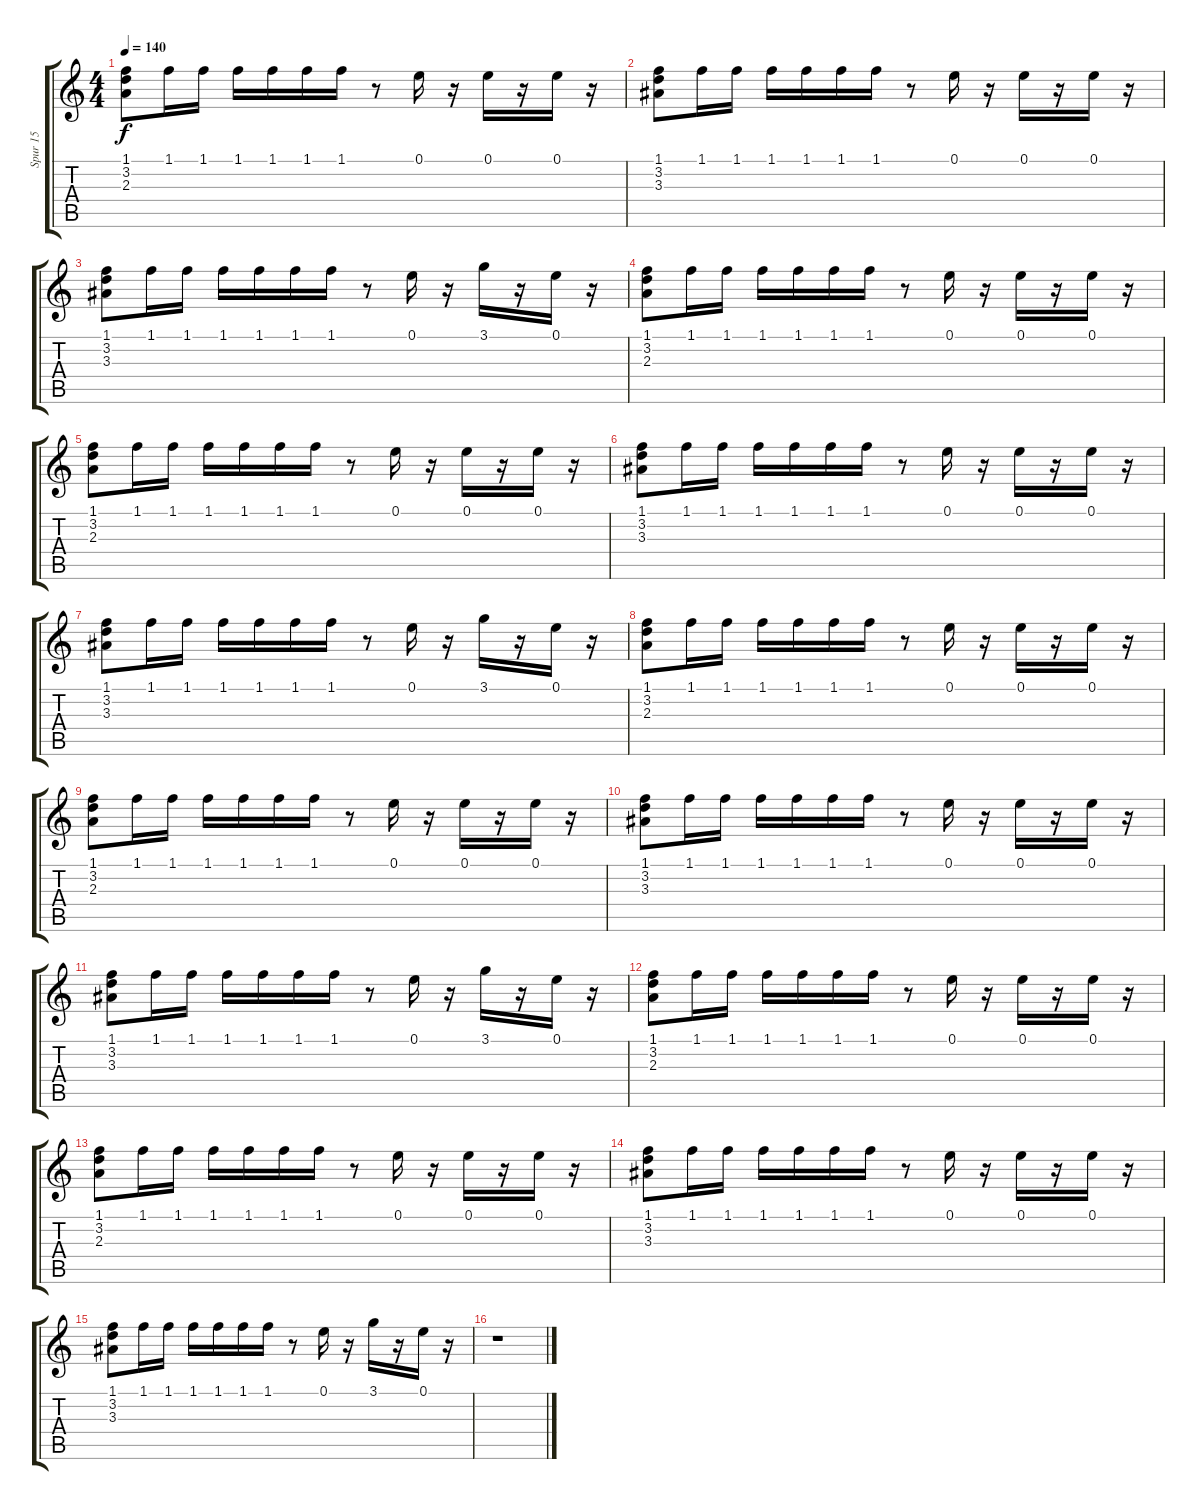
\track ("Spur 15" "Spur 15") {instrument acousticguitarnylon}
\staff {score tabs}
\tuning (E4 B3 G3 D3 A2 E2) {hide}
\ts (4 4)
\tempo 140
\clef g2
\ks c
(1.1 3.2 2.3).8{dy f} 1.1.16 1.1.16 1.1.16 1.1.16 1.1.16 1.1.16 r.8 0.1.16 r.16 0.1.16 r.16 0.1.16 r.16 |
(1.1 3.2 3.3).8 1.1.16 1.1.16 1.1.16 1.1.16 1.1.16 1.1.16 r.8 0.1.16 r.16 0.1.16 r.16 0.1.16 r.16 |
(1.1 3.2 3.3).8 1.1.16 1.1.16 1.1.16 1.1.16 1.1.16 1.1.16 r.8 0.1.16 r.16 3.1.16 r.16 0.1.16 r.16 |
(1.1 3.2 2.3).8 1.1.16 1.1.16 1.1.16 1.1.16 1.1.16 1.1.16 r.8 0.1.16 r.16 0.1.16 r.16 0.1.16 r.16 |
(1.1 3.2 2.3).8 1.1.16 1.1.16 1.1.16 1.1.16 1.1.16 1.1.16 r.8 0.1.16 r.16 0.1.16 r.16 0.1.16 r.16 |
(1.1 3.2 3.3).8 1.1.16 1.1.16 1.1.16 1.1.16 1.1.16 1.1.16 r.8 0.1.16 r.16 0.1.16 r.16 0.1.16 r.16 |
(1.1 3.2 3.3).8 1.1.16 1.1.16 1.1.16 1.1.16 1.1.16 1.1.16 r.8 0.1.16 r.16 3.1.16 r.16 0.1.16 r.16 |
(1.1 3.2 2.3).8 1.1.16 1.1.16 1.1.16 1.1.16 1.1.16 1.1.16 r.8 0.1.16 r.16 0.1.16 r.16 0.1.16 r.16 |
(1.1 3.2 2.3).8 1.1.16 1.1.16 1.1.16 1.1.16 1.1.16 1.1.16 r.8 0.1.16 r.16 0.1.16 r.16 0.1.16 r.16 |
(1.1 3.2 3.3).8 1.1.16 1.1.16 1.1.16 1.1.16 1.1.16 1.1.16 r.8 0.1.16 r.16 0.1.16 r.16 0.1.16 r.16 |
(1.1 3.2 3.3).8 1.1.16 1.1.16 1.1.16 1.1.16 1.1.16 1.1.16 r.8 0.1.16 r.16 3.1.16 r.16 0.1.16 r.16 |
(1.1 3.2 2.3).8 1.1.16 1.1.16 1.1.16 1.1.16 1.1.16 1.1.16 r.8 0.1.16 r.16 0.1.16 r.16 0.1.16 r.16 |
(1.1 3.2 2.3).8 1.1.16 1.1.16 1.1.16 1.1.16 1.1.16 1.1.16 r.8 0.1.16 r.16 0.1.16 r.16 0.1.16 r.16 |
(1.1 3.2 3.3).8 1.1.16 1.1.16 1.1.16 1.1.16 1.1.16 1.1.16 r.8 0.1.16 r.16 0.1.16 r.16 0.1.16 r.16 |
(1.1 3.2 3.3).8 1.1.16 1.1.16 1.1.16 1.1.16 1.1.16 1.1.16 r.8 0.1.16 r.16 3.1.16 r.16 0.1.16 r.16 |
r.1
